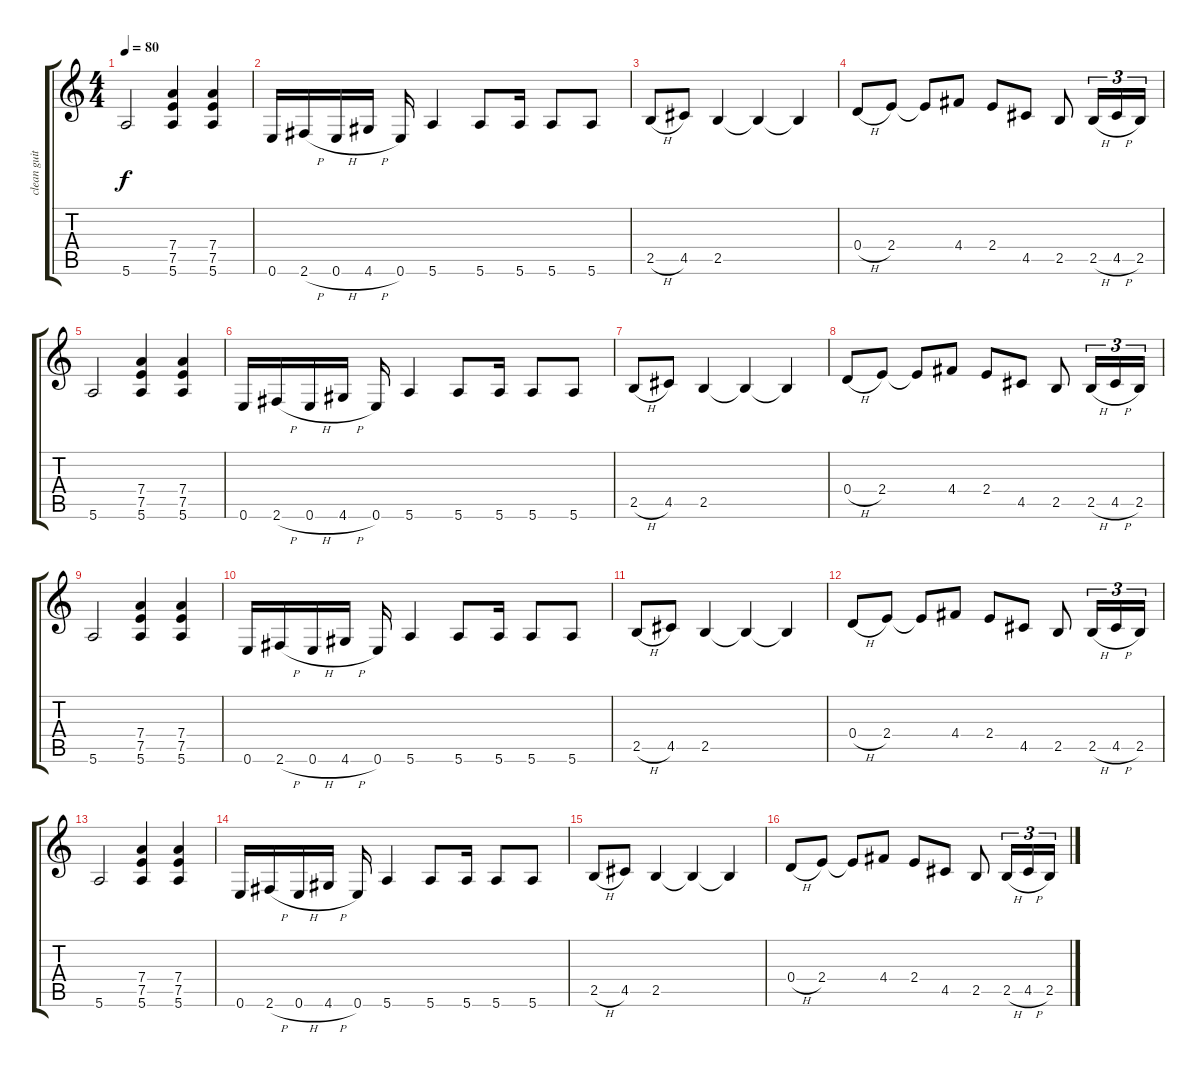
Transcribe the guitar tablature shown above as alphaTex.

\track ("clean guitar" "clean guit") {instrument acousticguitarnylon}
\staff {score tabs}
\tuning (E4 B3 G3 D3 A2 E2) {hide}
\ts (4 4)
\tempo 80
\clef g2
\ks c
5.6.2{dy f} (7.4 7.5 5.6).4 (7.4 7.5 5.6).4 |
0.6.16 2.6{h}.16 0.6{h}.16 4.6{h}.16 0.6.16 5.6.4 5.6.8 5.6.16 5.6.8 5.6.8 |
2.5{h}.8 4.5.8 2.5.4 2.5{t}.4 2.5{t}.4 |
0.4{h}.8 2.4.8 2.4{t}.8 4.4.8 2.4.8 4.5.8 2.5.8 2.5{h}.16{tu (3 2)} 4.5{h}.16{tu (3 2)} 2.5.16{tu (3 2)} |
5.6.2 (7.4 7.5 5.6).4 (7.4 7.5 5.6).4 |
0.6.16 2.6{h}.16 0.6{h}.16 4.6{h}.16 0.6.16 5.6.4 5.6.8 5.6.16 5.6.8 5.6.8 |
2.5{h}.8 4.5.8 2.5.4 2.5{t}.4 2.5{t}.4 |
0.4{h}.8 2.4.8 2.4{t}.8 4.4.8 2.4.8 4.5.8 2.5.8 2.5{h}.16{tu (3 2)} 4.5{h}.16{tu (3 2)} 2.5.16{tu (3 2)} |
5.6.2 (7.4 7.5 5.6).4 (7.4 7.5 5.6).4 |
0.6.16 2.6{h}.16 0.6{h}.16 4.6{h}.16 0.6.16 5.6.4 5.6.8 5.6.16 5.6.8 5.6.8 |
2.5{h}.8 4.5.8 2.5.4 2.5{t}.4 2.5{t}.4 |
0.4{h}.8 2.4.8 2.4{t}.8 4.4.8 2.4.8 4.5.8 2.5.8 2.5{h}.16{tu (3 2)} 4.5{h}.16{tu (3 2)} 2.5.16{tu (3 2)} |
5.6.2 (7.4 7.5 5.6).4 (7.4 7.5 5.6).4 |
0.6.16 2.6{h}.16 0.6{h}.16 4.6{h}.16 0.6.16 5.6.4 5.6.8 5.6.16 5.6.8 5.6.8 |
2.5{h}.8 4.5.8 2.5.4 2.5{t}.4 2.5{t}.4 |
0.4{h}.8 2.4.8 2.4{t}.8 4.4.8 2.4.8 4.5.8 2.5.8 2.5{h}.16{tu (3 2)} 4.5{h}.16{tu (3 2)} 2.5.16{tu (3 2)}
